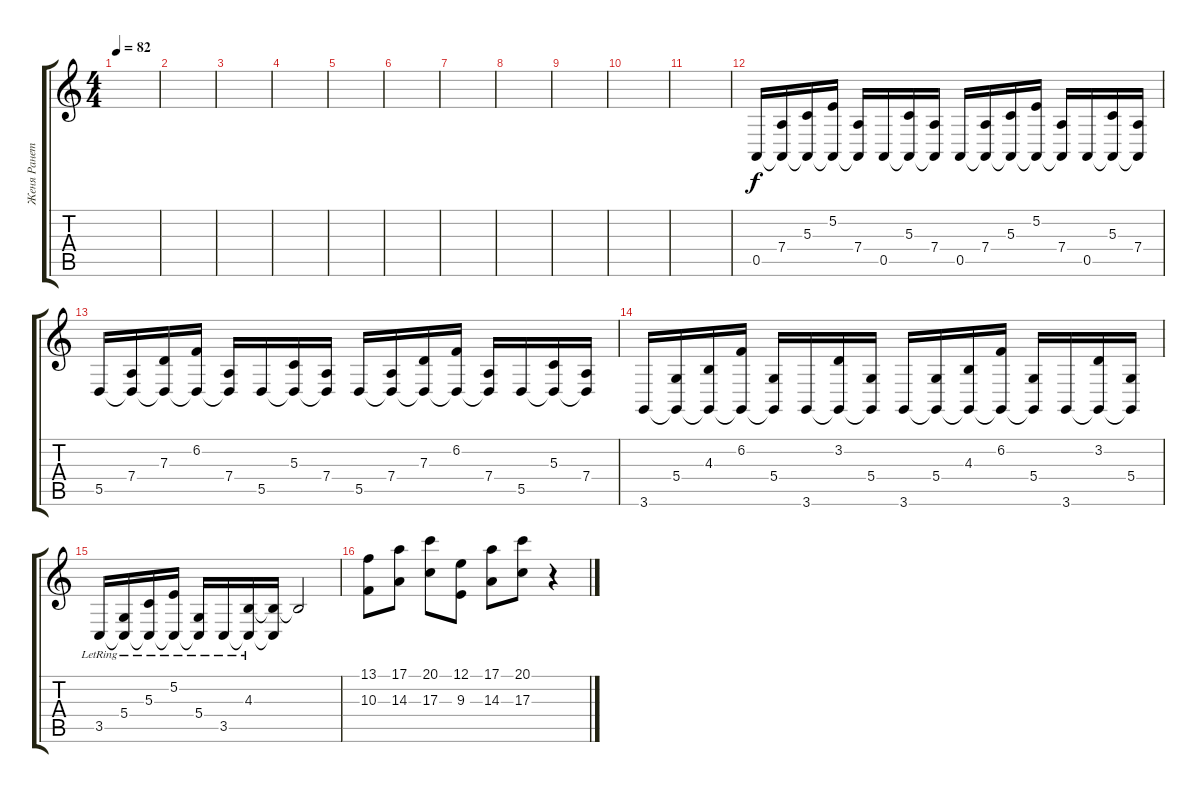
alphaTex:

\track ("Женя Ранетка" "Женя Ранет") {instrument acousticgrandpiano}
\staff {score tabs}
\tuning (E4 B3 G3 D3 A2 E2) {hide}
\ts (4 4)
\tempo 82
\clef g2
\ks c
|
|
|
|
|
|
|
|
|
|
|
0.5.16 (7.4 0.5{t}).16 (5.3 0.5{t}).16 (5.2 0.5{t}).16 (7.4 0.5{t}).16 0.5.16 (5.3 0.5{t}).16 (7.4 0.5{t}).16 0.5.16 (7.4 0.5{t}).16 (5.3 0.5{t}).16 (5.2 0.5{t}).16 (7.4 0.5{t}).16 0.5.16 (5.3 0.5{t}).16 (7.4 0.5{t}).16 |
5.5.16 (7.4 5.5{t}).16 (7.3 5.5{t}).16 (6.2 5.5{t}).16 (7.4 5.5{t}).16 5.5.16 (5.3 5.5{t}).16 (7.4 5.5{t}).16 5.5.16 (7.4 5.5{t}).16 (7.3 5.5{t}).16 (6.2 5.5{t}).16 (7.4 5.5{t}).16 5.5.16 (5.3 5.5{t}).16 (7.4 5.5{t}).16 |
3.6.16 (5.4 3.6{t}).16 (4.3 3.6{t}).16 (6.2 3.6{t}).16 (5.4 3.6{t}).16 3.6.16 (3.2 3.6{t}).16 (5.4 3.6{t}).16 3.6.16 (5.4 3.6{t}).16 (4.3 3.6{t}).16 (6.2 3.6{t}).16 (5.4 3.6{t}).16 3.6.16 (3.2 3.6{t}).16 (5.4 3.6{t}).16 |
3.5{lr}.16 (5.4{lr} 3.5{t}).16 (5.3{lr} 3.5{t}).16 (5.2{lr} 3.5{t}).16 (5.4{lr} 3.5{t}).16 3.5{lr}.16 (4.3{lr} 3.5{t}).16 (4.3{t} 3.5{t}).16 4.3{t}.2 |
(13.1 10.3).8 (17.1 14.3).8 (20.1 17.3).8 (12.1 9.3).8 (17.1 14.3).8 (20.1 17.3).8 r.4
